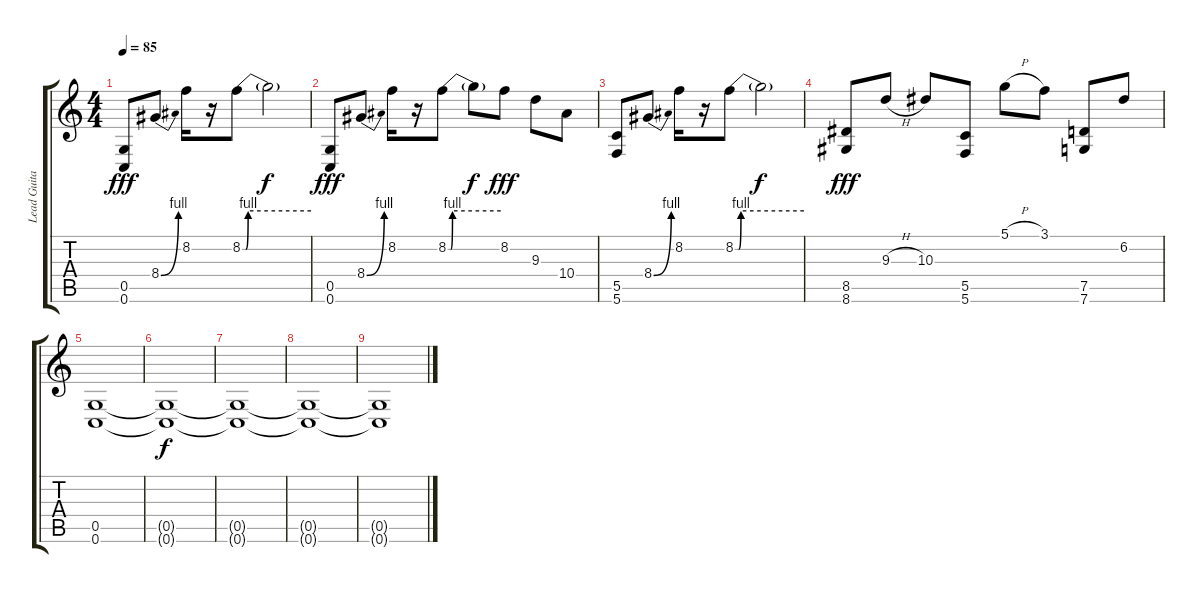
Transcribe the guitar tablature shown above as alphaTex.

\track ("Lead Guitar 2" "Lead Guita") {instrument overdrivenguitar}
\staff {score tabs}
\tuning (D4 A3 F3 C3 G2 C2) {hide}
\ts (4 4)
\tempo 85
\clef g2
\ks c
(0.5 0.6).8{dy fff} 8.4{be (bend 0 0 60 4)}.8 8.2.16 r.16 8.2{be (custom 0 0 3 0 5 4 60 4)}.8 8.2{t}.2{dy f} |
(0.5 0.6).8{dy fff} 8.4{be (bend 0 0 60 4)}.8 8.2.16 r.16 8.2{be (custom 0 0 3 0 5 4 60 4)}.8 8.2{t}.8{dy f} 8.2.8{dy fff} 9.3.8 10.4.8 |
(5.5 5.6).8 8.4{be (bend 0 0 60 4)}.8 8.2.16 r.16 8.2{be (custom 0 0 3 0 5 4 60 4)}.8 8.2{t}.2{dy f} |
(8.5 8.6).8{dy fff} 9.3{h}.8 10.3.8 (5.5 5.6).8 5.1{h}.8 3.1.8 (7.5 7.6).8 6.2.8 |
(0.5 0.6).1 |
(0.5{t} 0.6{t}).1{dy f} |
(0.5{t} 0.6{t}).1 |
(0.5{t} 0.6{t}).1 |
(0.5{t} 0.6{t}).1
